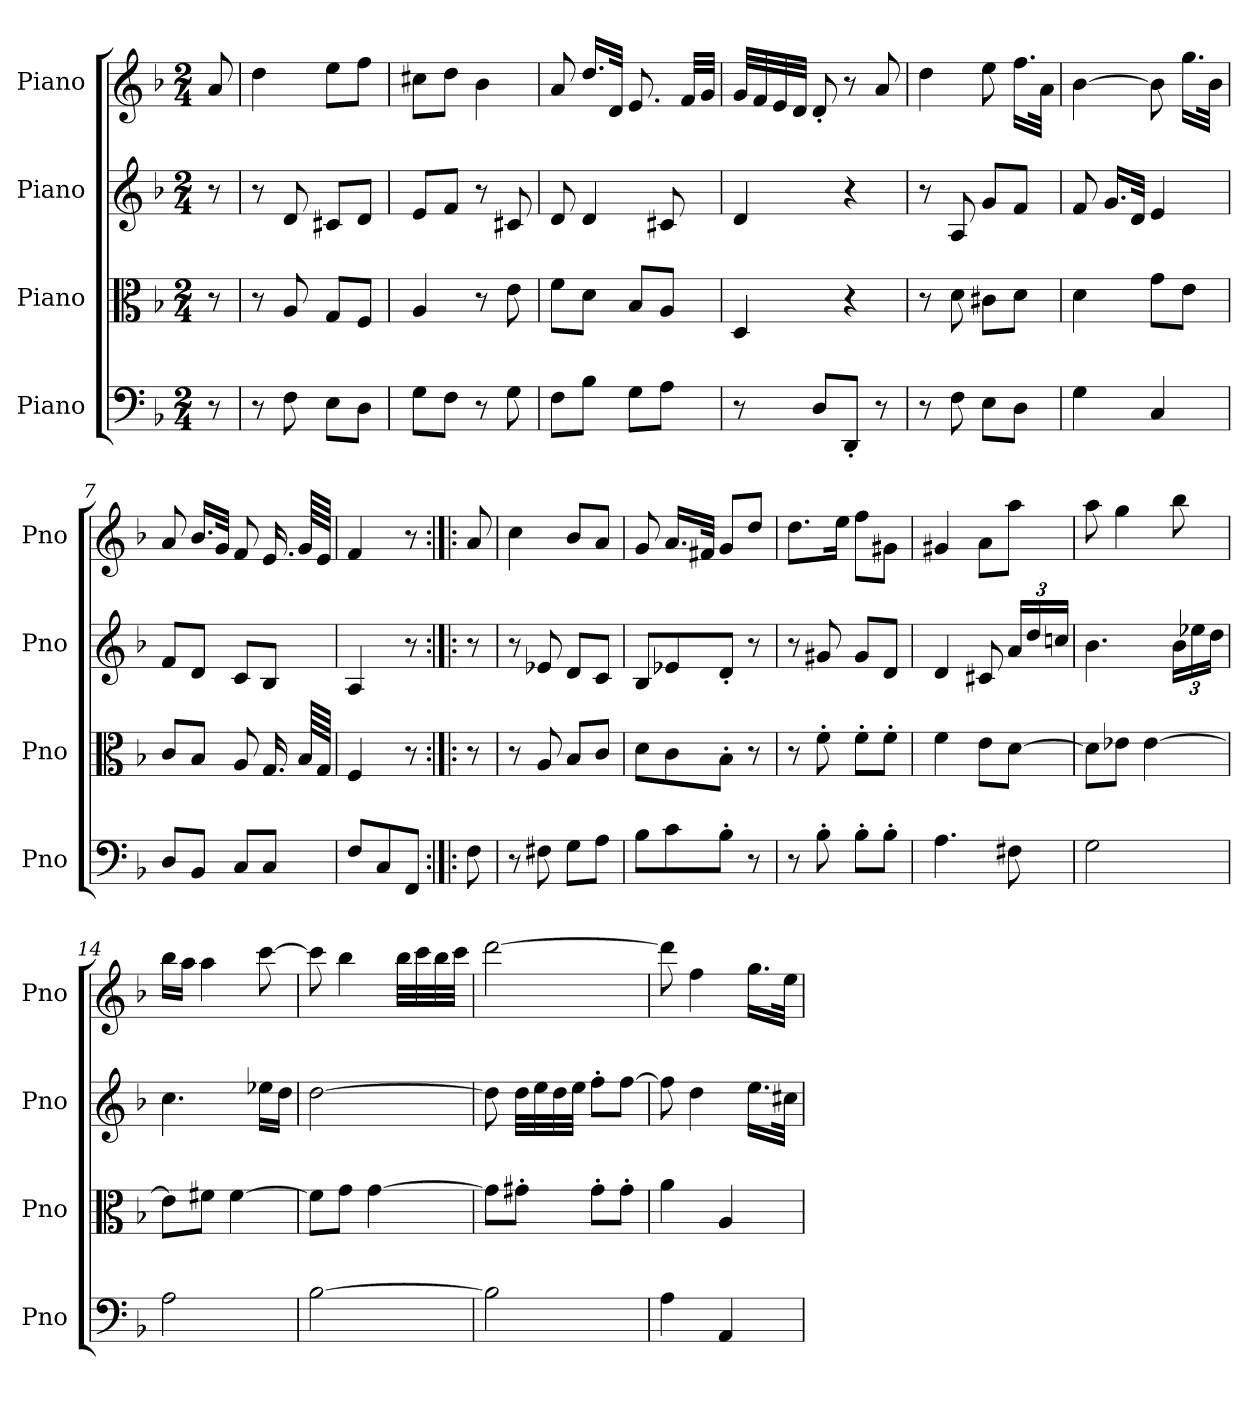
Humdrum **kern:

**kern	**kern	**kern	**kern
*part4	*part3	*part2	*part1
*staff4	*staff3	*staff2	*staff1
*I"Piano	*I"Piano	*I"Piano	*I"Piano
*I'Pno	*I'Pno	*I'Pno	*I'Pno
*clefF4	*clefC3	*clefG2	*clefG2
*k[b-]	*k[b-]	*k[b-]	*k[b-]
*M2/4	*M2/4	*M2/4	*M2/4
=	=	=	=
8r	8r	8r	8a/
=1	=1	=1	=1
8r	8r	8r	4dd\
8F\	8A/	8d/	.
8E\L	8G/L	8c#X/L	8ee\L
8D\J	8F/J	8d/J	8ff\J
=2	=2	=2	=2
8G\L	4A/	8e/L	8cc#X\L
8F\J	.	8f/J	8dd\J
8r	8r	8r	4b-\
8G\	8e\	8c#X/	.
=3	=3	=3	=3
8F\L	8f\L	8d/	8a/
8B-\J	8d\J	4d/	16.dd/LL
.	.	.	32d/JJk
8G\L	8B-/L	.	8.e/
8A\J	8A/J	8c#X/	.
.	.	.	32f/LLL
.	.	.	32g/JJJ
=4	=4	=4	=4
8r	4D/	4d/	32g/LLL
.	.	.	32f/
.	.	.	32e/
.	.	.	32d/JJJ
8D/L	.	.	8d'/
8DD'/J	4r	4r	8r
8r	.	.	8a/
=5	=5	=5	=5
8r	8r	8r	4dd\
8F\	8d\	8A/	.
8E\L	8c#X\L	8g/L	8ee\
8D\J	8d\J	8f/J	16.ff\LL
.	.	.	32a\JJk
!!LO:LB:g=z
=6	=6	=6	=6
4G\	4d\	8f/	[4b-\
.	.	16.g/LL	.
.	.	32d/JJk	.
4C/	8g\L	4e/	8b-\]
.	8e\J	.	16.gg\LL
.	.	.	32b-\JJk
=7	=7	=7	=7
8D/L	8c/L	8f/L	8a/
8BB-/J	8B-/J	8d/J	16.b-/LL
.	.	.	32g/JJk
8C/L	8A/	8c/L	8f/
8C/J	16.G/	8B-/J	16.e/
.	64B-/LLLL	.	64g/LLLL
.	64G/JJJJ	.	64e/JJJJ
=8	=8	=8	=8
8F/L	4F/	4A/	4f/
8C/	.	.	.
8FF/J	8r	8r	8r
=8X1:|!|:	=8X1:|!|:	=8X1:|!|:	=8X1:|!|:
8F\	8r	8r	8a/
=9	=9	=9	=9
8r	8r	8r	4cc\
8F#X\	8A/	8e-X/	.
8G\L	8B-/L	8d/L	8b-/L
8A\J	8c/J	8c/J	8a/J
=10	=10	=10	=10
8B-\L	8d\L	8B-/L	8g/
8c\	8c\	8e-X/	16.a/LL
.	.	.	32f#X/JJk
8B-'\J	8B-'\J	8d'/J	8g/L
8r	8r	8r	8dd/J
=11	=11	=11	=11
8r	8r	8r	8.dd\L
8B-'\	8f'\	8g#X/	.
.	.	.	16ee\Jk
8B-'\L	8f'\L	8g#/L	8ff\L
8B-'\J	8f'\J	8d/J	8g#X\J
!!LO:LB:g=z
=12	=12	=12	=12
4.A\	4f\	4d/	4g#X/
.	8e\L	8c#X/	8a\L
*	*	*Xbrackettup	*
8F#X\	[8d\J	24a/LL	8aa\J
.	.	24dd/	.
.	.	24ccn/JJ	.
=13	=13	=13	=13
2G\	8d\L]	4.b-\	8aa\
.	8e-X\J	.	4gg\
.	[4e-\	.	.
.	.	24b-\LL	8bb-\
.	.	24ee-X\	.
.	.	24dd\JJ	.
=14	=14	=14	=14
2A\	8e-\L]	4.cc\	16bb-\LL
.	.	.	16aa\JJ
.	8f#X\J	.	4aa\
.	[4f#\	.	.
.	.	16ee-X\LL	[8ccc\
.	.	16dd\JJ	.
=15	=15	=15	=15
[2B-\	8f#\L]	[2dd\	8ccc\]
.	8g\J	.	4bb-\
.	[4g\	.	.
.	.	.	32bb-\LLL
.	.	.	32ccc\
.	.	.	32bb-\
.	.	.	32ccc\JJJ
=16	=16	=16	=16
2B-\]	8g\L]	8dd\]	[2ddd\
.	8g#X'\J	32dd\LLL	.
.	.	32ee\	.
.	.	32dd\	.
.	.	32ee\JJJ	.
.	8g#'\L	8ff'\L	.
.	8g#'\J	[8ff\J	.
=17	=17	=17	=17
4A\	4a\	8ff\]	8ddd\]
.	.	4dd\	4ff\
4AA/	4A/	.	.
.	.	16.ee\LL	16.gg\LL
.	.	32cc#X\JJk	32ee\JJk
=	=	=	=
*-	*-	*-	*-
